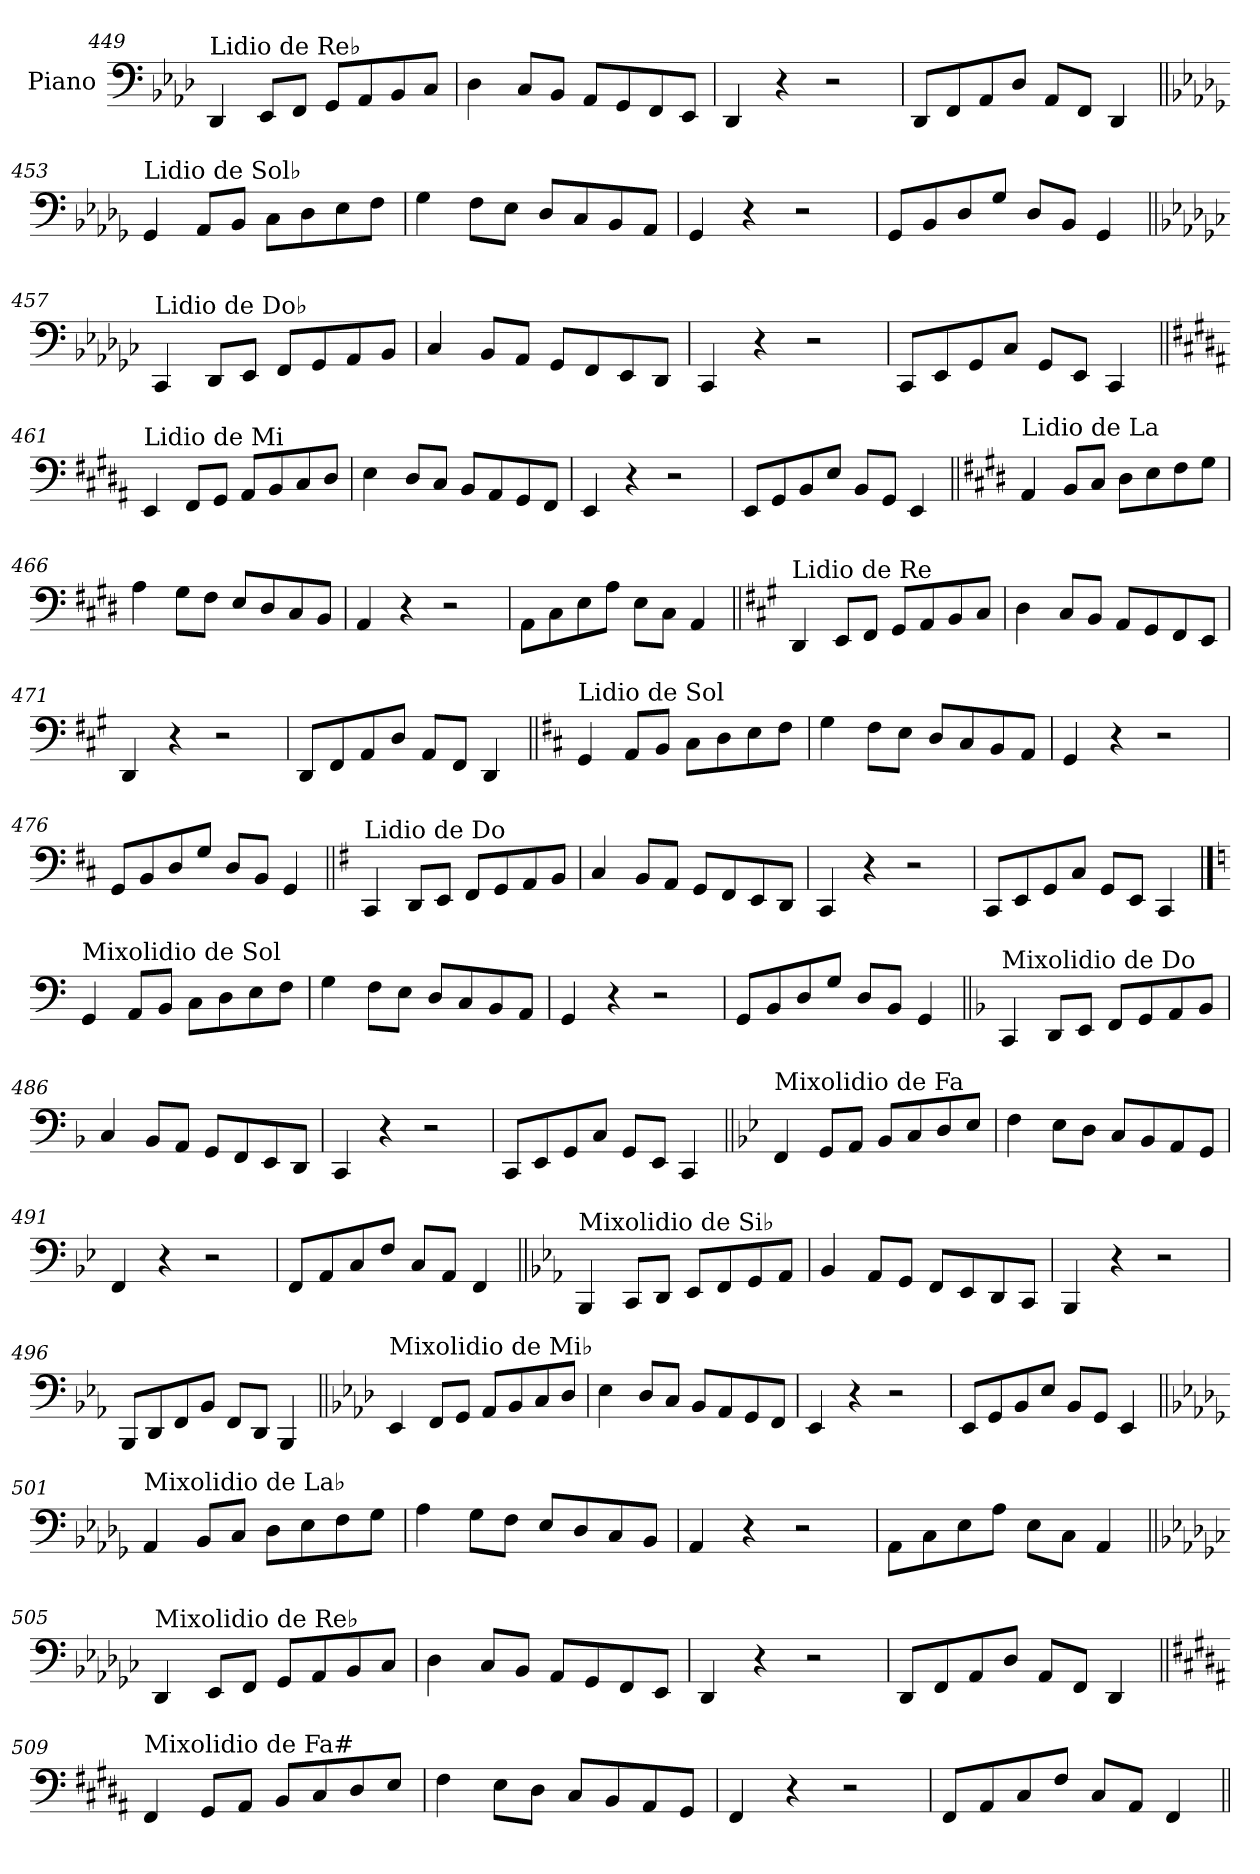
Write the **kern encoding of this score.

**kern
*part1
*staff1
*I"Piano
*I'Pno.
!!LO:LB:g=z
*clefF4
*k[b-e-a-d-]
=449
!LO:TX:a:t=Lidio de Re♭
4DD-/
8EE-/L
8FF/J
8GG/L
8AA-/
8BB-/
8C/J
=450
4D-\
8C/L
8BB-/J
8AA-/L
8GG/
8FF/
8EE-/J
=451
4DD-/
4r
2r
=452
8DD-/L
8FF/
8AA-/
8D-/J
8AA-/L
8FF/J
4DD-/
!!LO:LB:g=z
=453||
*k[b-e-a-d-g-]
!LO:TX:a:t=Lidio de Sol♭
4GG-/
8AA-/L
8BB-/J
8C\L
8D-\
8E-\
8F\J
=454
4G-\
8F\L
8E-\J
8D-/L
8C/
8BB-/
8AA-/J
=455
4GG-/
4r
2r
=456
8GG-/L
8BB-/
8D-/
8G-/J
8D-/L
8BB-/J
4GG-/
!!LO:LB:g=z
=457||
*k[b-e-a-d-g-c-]
!LO:TX:a:t=Lidio de Do♭
4CC-/
8DD-/L
8EE-/J
8FF/L
8GG-/
8AA-/
8BB-/J
=458
4C-/
8BB-/L
8AA-/J
8GG-/L
8FF/
8EE-/
8DD-/J
=459
4CC-/
4r
2r
=460
8CC-/L
8EE-/
8GG-/
8C-/J
8GG-/L
8EE-/J
4CC-/
!!LO:LB:g=z
=461||
*k[f#c#g#d#a#]
!LO:TX:a:t=Lidio de Mi
4EE/
8FF#/L
8GG#/J
8AA#/L
8BB/
8C#/
8D#/J
=462
4E\
8D#/L
8C#/J
8BB/L
8AA#/
8GG#/
8FF#/J
=463
4EE/
4r
2r
=464
8EE/L
8GG#/
8BB/
8E/J
8BB/L
8GG#/J
4EE/
!!LO:LB:g=z
=465||
*k[f#c#g#d#]
!LO:TX:a:t=Lidio de La
4AA/
8BB/L
8C#/J
8D#\L
8E\
8F#\
8G#\J
=466
4A\
8G#\L
8F#\J
8E/L
8D#/
8C#/
8BB/J
=467
4AA/
4r
2r
=468
8AA\L
8C#\
8E\
8A\J
8E\L
8C#\J
4AA/
!!LO:LB:g=z
=469||
*k[f#c#g#]
!LO:TX:a:t=Lidio de Re
4DD/
8EE/L
8FF#/J
8GG#/L
8AA/
8BB/
8C#/J
=470
4D\
8C#/L
8BB/J
8AA/L
8GG#/
8FF#/
8EE/J
=471
4DD/
4r
2r
=472
8DD/L
8FF#/
8AA/
8D/J
8AA/L
8FF#/J
4DD/
!!LO:LB:g=z
=473||
*k[f#c#]
!LO:TX:a:t=Lidio de Sol
4GG/
8AA/L
8BB/J
8C#\L
8D\
8E\
8F#\J
=474
4G\
8F#\L
8E\J
8D/L
8C#/
8BB/
8AA/J
=475
4GG/
4r
2r
=476
8GG/L
8BB/
8D/
8G/J
8D/L
8BB/J
4GG/
!!LO:LB:g=z
=477||
*k[f#]
!LO:TX:a:t=Lidio de Do
4CC/
8DD/L
8EE/J
8FF#/L
8GG/
8AA/
8BB/J
=478
4C/
8BB/L
8AA/J
8GG/L
8FF#/
8EE/
8DD/J
=479
4CC/
4r
2r
=480
8CC/L
8EE/
8GG/
8C/J
8GG/L
8EE/J
4CC/
!!LO:PB:g=z
==481
*k[]
!LO:TX:a:t=Mixolidio de Sol
4GG/
8AA/L
8BB/J
8C\L
8D\
8E\
8F\J
=482
4G\
8F\L
8E\J
8D/L
8C/
8BB/
8AA/J
=483
4GG/
4r
2r
=484
8GG/L
8BB/
8D/
8G/J
8D/L
8BB/J
4GG/
!!LO:LB:g=z
=485||
*k[b-]
!LO:TX:a:t=Mixolidio de Do
4CC/
8DD/L
8EE/J
8FF/L
8GG/
8AA/
8BB-/J
=486
4C/
8BB-/L
8AA/J
8GG/L
8FF/
8EE/
8DD/J
=487
4CC/
4r
2r
=488
8CC/L
8EE/
8GG/
8C/J
8GG/L
8EE/J
4CC/
!!LO:LB:g=z
=489||
*k[b-e-]
!LO:TX:a:t=Mixolidio de Fa
4FF/
8GG/L
8AA/J
8BB-/L
8C/
8D/
8E-/J
=490
4F\
8E-\L
8D\J
8C/L
8BB-/
8AA/
8GG/J
=491
4FF/
4r
2r
=492
8FF/L
8AA/
8C/
8F/J
8C/L
8AA/J
4FF/
!!LO:LB:g=z
=493||
*k[b-e-a-]
!LO:TX:a:t=Mixolidio de Si♭
4BBB-/
8CC/L
8DD/J
8EE-/L
8FF/
8GG/
8AA-/J
=494
4BB-/
8AA-/L
8GG/J
8FF/L
8EE-/
8DD/
8CC/J
=495
4BBB-/
4r
2r
=496
8BBB-/L
8DD/
8FF/
8BB-/J
8FF/L
8DD/J
4BBB-/
!!LO:LB:g=z
=497||
*k[b-e-a-d-]
!LO:TX:a:t=Mixolidio de Mi♭
4EE-/
8FF/L
8GG/J
8AA-/L
8BB-/
8C/
8D-/J
=498
4E-\
8D-/L
8C/J
8BB-/L
8AA-/
8GG/
8FF/J
=499
4EE-/
4r
2r
=500
8EE-/L
8GG/
8BB-/
8E-/J
8BB-/L
8GG/J
4EE-/
!!LO:LB:g=z
=501||
*k[b-e-a-d-g-]
!LO:TX:a:t=Mixolidio de La♭
4AA-/
8BB-/L
8C/J
8D-\L
8E-\
8F\
8G-\J
=502
4A-\
8G-\L
8F\J
8E-/L
8D-/
8C/
8BB-/J
=503
4AA-/
4r
2r
=504
8AA-\L
8C\
8E-\
8A-\J
8E-\L
8C\J
4AA-/
!!LO:LB:g=z
=505||
*k[b-e-a-d-g-c-]
!LO:TX:a:t=Mixolidio de Re♭
4DD-/
8EE-/L
8FF/J
8GG-/L
8AA-/
8BB-/
8C-/J
=506
4D-\
8C-/L
8BB-/J
8AA-/L
8GG-/
8FF/
8EE-/J
=507
4DD-/
4r
2r
=508
8DD-/L
8FF/
8AA-/
8D-/J
8AA-/L
8FF/J
4DD-/
!!LO:LB:g=z
=509||
*k[f#c#g#d#a#]
!LO:TX:a:t=Mixolidio de Fa#
4FF#/
8GG#/L
8AA#/J
8BB/L
8C#/
8D#/
8E/J
=510
4F#\
8E\L
8D#\J
8C#/L
8BB/
8AA#/
8GG#/J
=511
4FF#/
4r
2r
=512
8FF#/L
8AA#/
8C#/
8F#/J
8C#/L
8AA#/J
4FF#/
=||
*-
